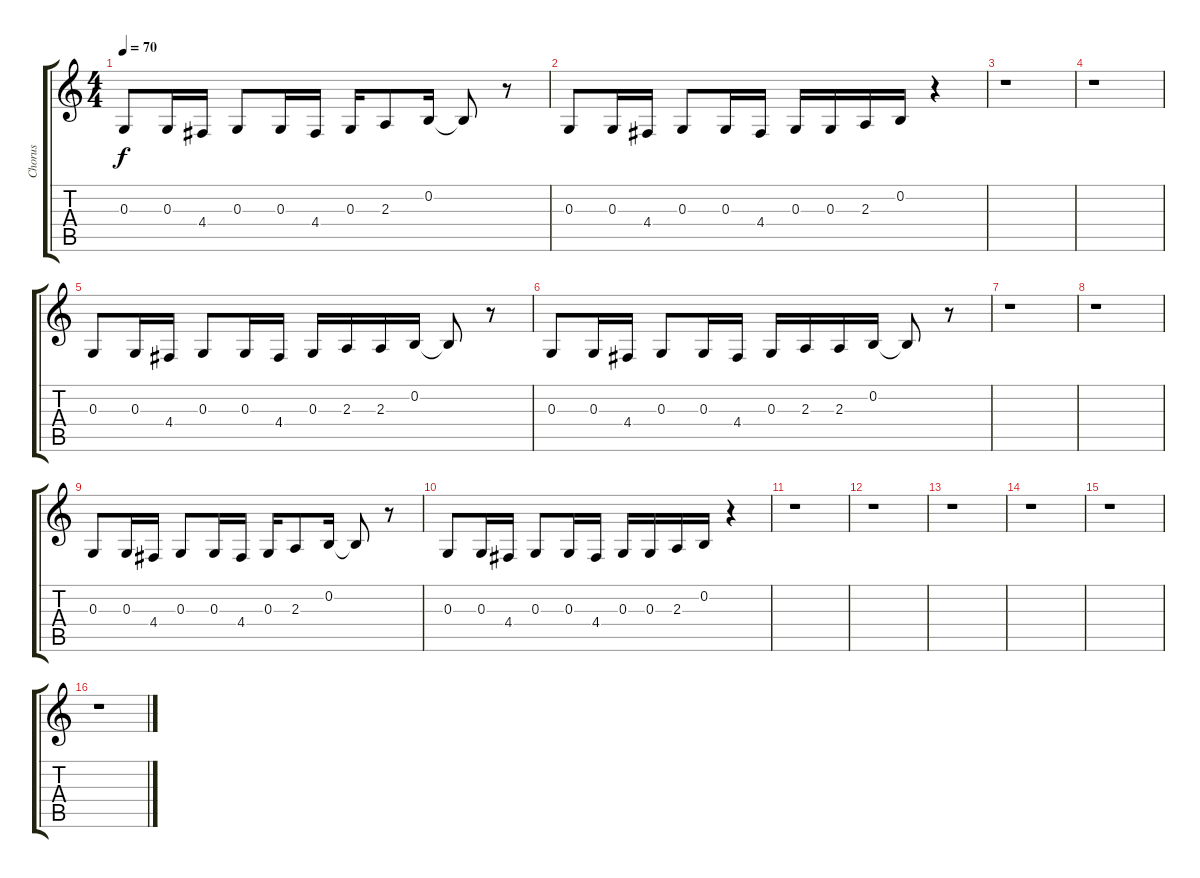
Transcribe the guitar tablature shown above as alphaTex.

\track ("Chorus" "Chorus") {instrument pad7halo}
\staff {score tabs}
\tuning (E4 B3 G3 D3 A2 E2) {hide}
\ts (4 4)
\tempo 70
\clef g2
\ks c
0.3.8{dy f} 0.3.16 4.4.16 0.3.8 0.3.16 4.4.16 0.3.16 2.3.8 0.2.16 0.2{t}.8 r.8 |
0.3.8 0.3.16 4.4.16 0.3.8 0.3.16 4.4.16 0.3.16 0.3.16 2.3.16 0.2.16 r.4 |
r.1 |
r.1 |
0.3.8 0.3.16 4.4.16 0.3.8 0.3.16 4.4.16 0.3.16 2.3.16 2.3.16 0.2.16 0.2{t}.8 r.8 |
0.3.8 0.3.16 4.4.16 0.3.8 0.3.16 4.4.16 0.3.16 2.3.16 2.3.16 0.2.16 0.2{t}.8 r.8 |
r.1 |
r.1 |
0.3.8 0.3.16 4.4.16 0.3.8 0.3.16 4.4.16 0.3.16 2.3.8 0.2.16 0.2{t}.8 r.8 |
0.3.8 0.3.16 4.4.16 0.3.8 0.3.16 4.4.16 0.3.16 0.3.16 2.3.16 0.2.16 r.4 |
r.1 |
r.1 |
r.1 |
r.1 |
r.1 |
r.1
